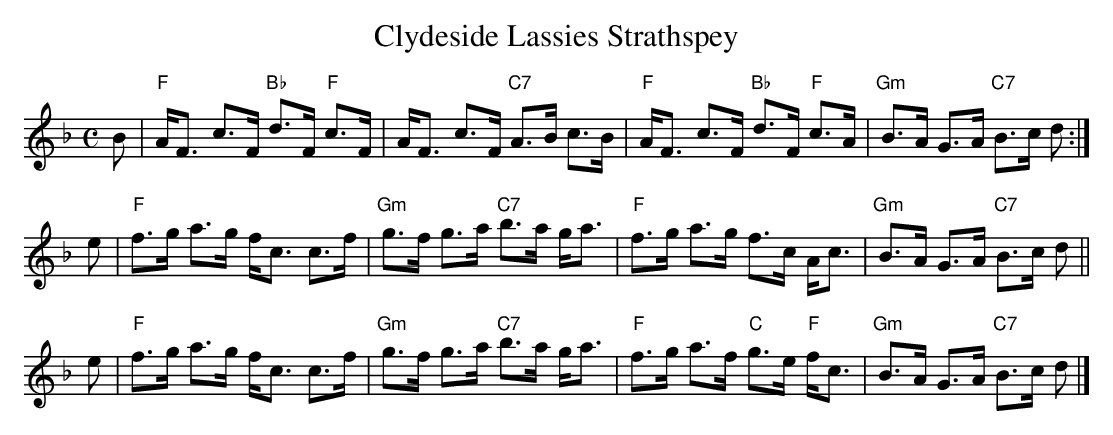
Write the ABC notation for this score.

X:1
T: Clydeside Lassies Strathspey
M: C
L: 1/8
K: F
B |"F"A<F c>F "Bb"d>F "F"c>F | A<F c>F "C7"A>B c>B |"F"A<F c>F "Bb"d>F "F"c>A | "Gm"B>A G>A "C7"B>c d :|
e |"F"f>g a>g f<c c>f | "Gm"g>f g>a "C7"b>a g<a |"F"f>g a>g f>c A<c | "Gm"B>A G>A "C7"B>c d ||
e |"F"f>g a>g f<c c>f | "Gm"g>f g>a "C7"b>a g<a |"F"f>g a>f "C"g>e "F"f<c | "Gm"B>A G>A "C7"B>c d |]
